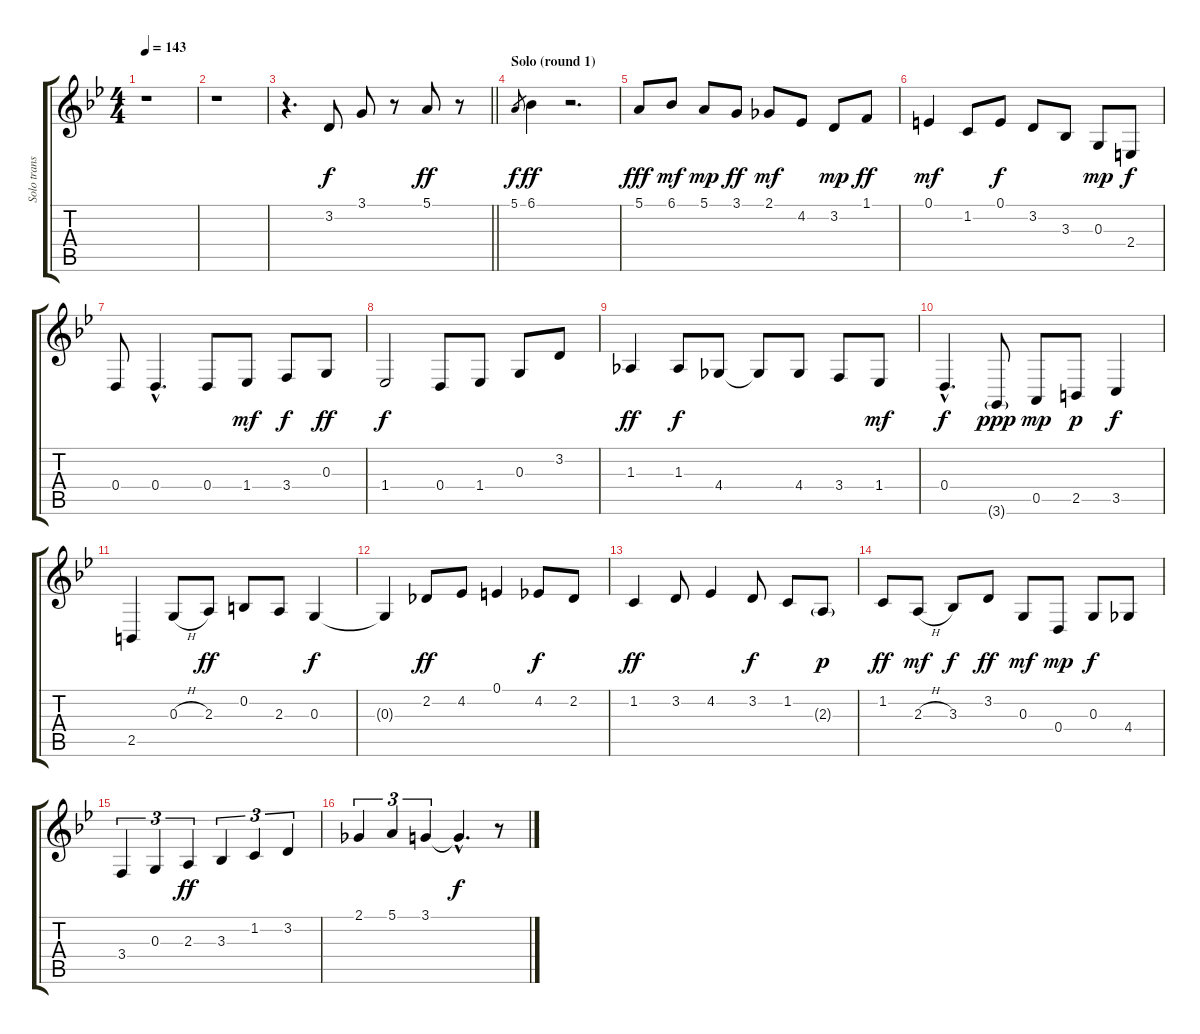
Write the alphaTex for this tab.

\track ("Solo transcr. (see F5)" "Solo trans") {instrument steeldrums}
\staff {score tabs}
\tuning (E4 B3 G3 D3 A2 E2) {hide}
\ts (4 4)
\tempo 143
\clef g2
\ks gminor
r.1{dy f} |
r.1 |
\barLineRight lightlight
r.4{d} 3.2.8 3.1.8 r.8 5.1.8{dy ff} r.8 |
\section ("" "Solo (round 1)")
5.1.8{gr dy f} 6.1.4{dy ff} r.2{d} |
5.1.8{dy fff} 6.1.8{dy mf} 5.1.8{dy mp} 3.1.8{dy ff} 2.1.8{dy mf} 4.2.8 3.2.8{dy mp} 1.1.8{dy ff} |
0.1.4{dy mf} 1.2.8 0.1.8{dy f} 3.2.8 3.3.8 0.3.8{dy mp} 2.4.8{dy f} |
0.4.8 0.4{hac}.4{d} 0.4.8 1.4.8{dy mf} 3.4.8{dy f} 0.3.8{dy ff} |
1.4.2{dy f} 0.4.8 1.4.8 0.3.8 3.2.8 |
1.3.4{dy ff} 1.3.8{dy f} 4.4.8 4.4{t}.8 4.4.8 3.4.8 1.4.8{dy mf} |
0.4{hac}.4{d dy f} 3.6{g}.8{dy ppp} 0.5.8{dy mp} 2.5.8{dy p} 3.5.4{dy f} |
2.5.4 0.3{h}.8 2.3.8{dy ff} 0.2.8 2.3.8 0.3.4{dy f} |
0.3{t}.4 2.2.8{dy ff} 4.2.8 0.1.4 4.2.8{dy f} 2.2.8 |
1.2.4{dy ff} 3.2.8 4.2.4 3.2.8{dy f} 1.2.8 2.3{g}.8{dy p} |
1.2.8{dy ff} 2.3{h}.8{dy mf} 3.3.8{dy f} 3.2.8{dy ff} 0.3.8{dy mf} 0.4.8{dy mp} 0.3.8{dy f} 4.4.8 |
3.4.4{tu (3 2)} 0.3.4{tu (3 2)} 2.3.4{tu (3 2) dy ff} 3.3.4{tu (3 2)} 1.2.4{tu (3 2)} 3.2.4{tu (3 2)} |
2.1.4{tu (3 2)} 5.1.4{tu (3 2)} 3.1.4{tu (3 2)} 3.1{hac t}.4{d dy f} r.8
